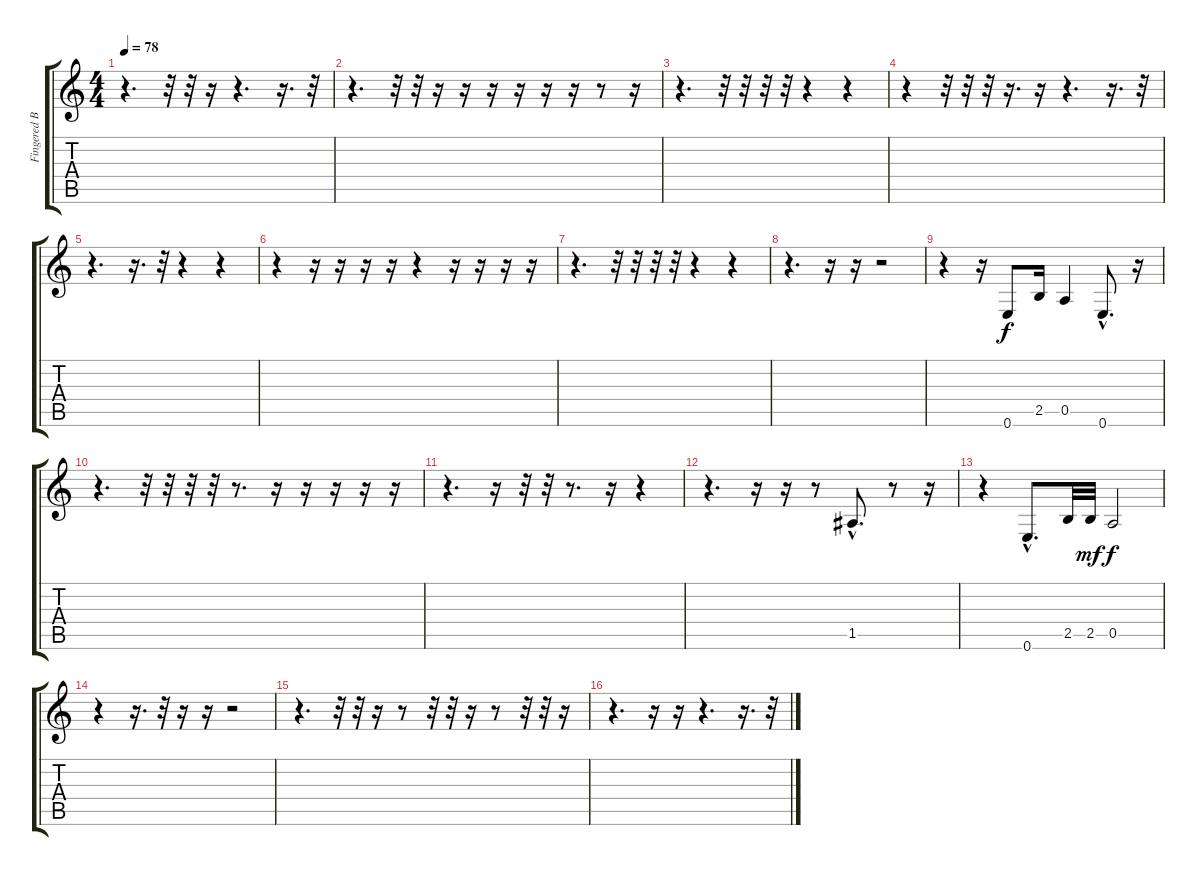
\track ("Fingered Bs.        " "Fingered B") {instrument electricbassfinger}
\staff {score tabs}
\tuning (E4 B3 G3 D3 A2 E2) {hide}
\ts (4 4)
\tempo 78
\clef g2
\ks c
r.4{d dy f} r.32 r.32 r.16 r.4{d} r.16{d} r.32 |
r.4{d} r.32 r.32 r.16 r.16 r.16 r.16 r.16 r.16 r.8 r.16 |
r.4{d} r.32 r.32 r.32 r.32 r.4 r.4 |
r.4 r.32 r.32 r.32 r.16{d} r.16 r.4{d} r.16{d} r.32 |
r.4{d} r.16{d} r.32 r.4 r.4 |
r.4 r.16 r.16 r.16 r.16 r.4 r.16 r.16 r.16 r.16 |
r.4{d} r.32 r.32 r.32 r.32 r.4 r.4 |
r.4{d} r.16 r.16 r.2 |
r.4 r.16 0.6.8 2.5.16 0.5.4 0.6{hac}.8{d} r.16 |
r.4{d} r.32 r.32 r.32 r.32 r.8{d} r.16 r.16 r.16 r.16 r.16 |
r.4{d} r.16 r.32 r.32 r.8{d} r.16 r.4 |
r.4{d} r.16 r.16 r.8 1.5{hac}.8{d} r.8 r.16 |
r.4 0.6{hac}.8{d} 2.5.32 2.5.32{dy mf} 0.5.2{dy f} |
r.4 r.16{d} r.32 r.16 r.16 r.2 |
r.4{d} r.32 r.32 r.16 r.8 r.32 r.32 r.16 r.8 r.32 r.32 r.16 |
r.4{d} r.16 r.16 r.4{d} r.16{d} r.32
